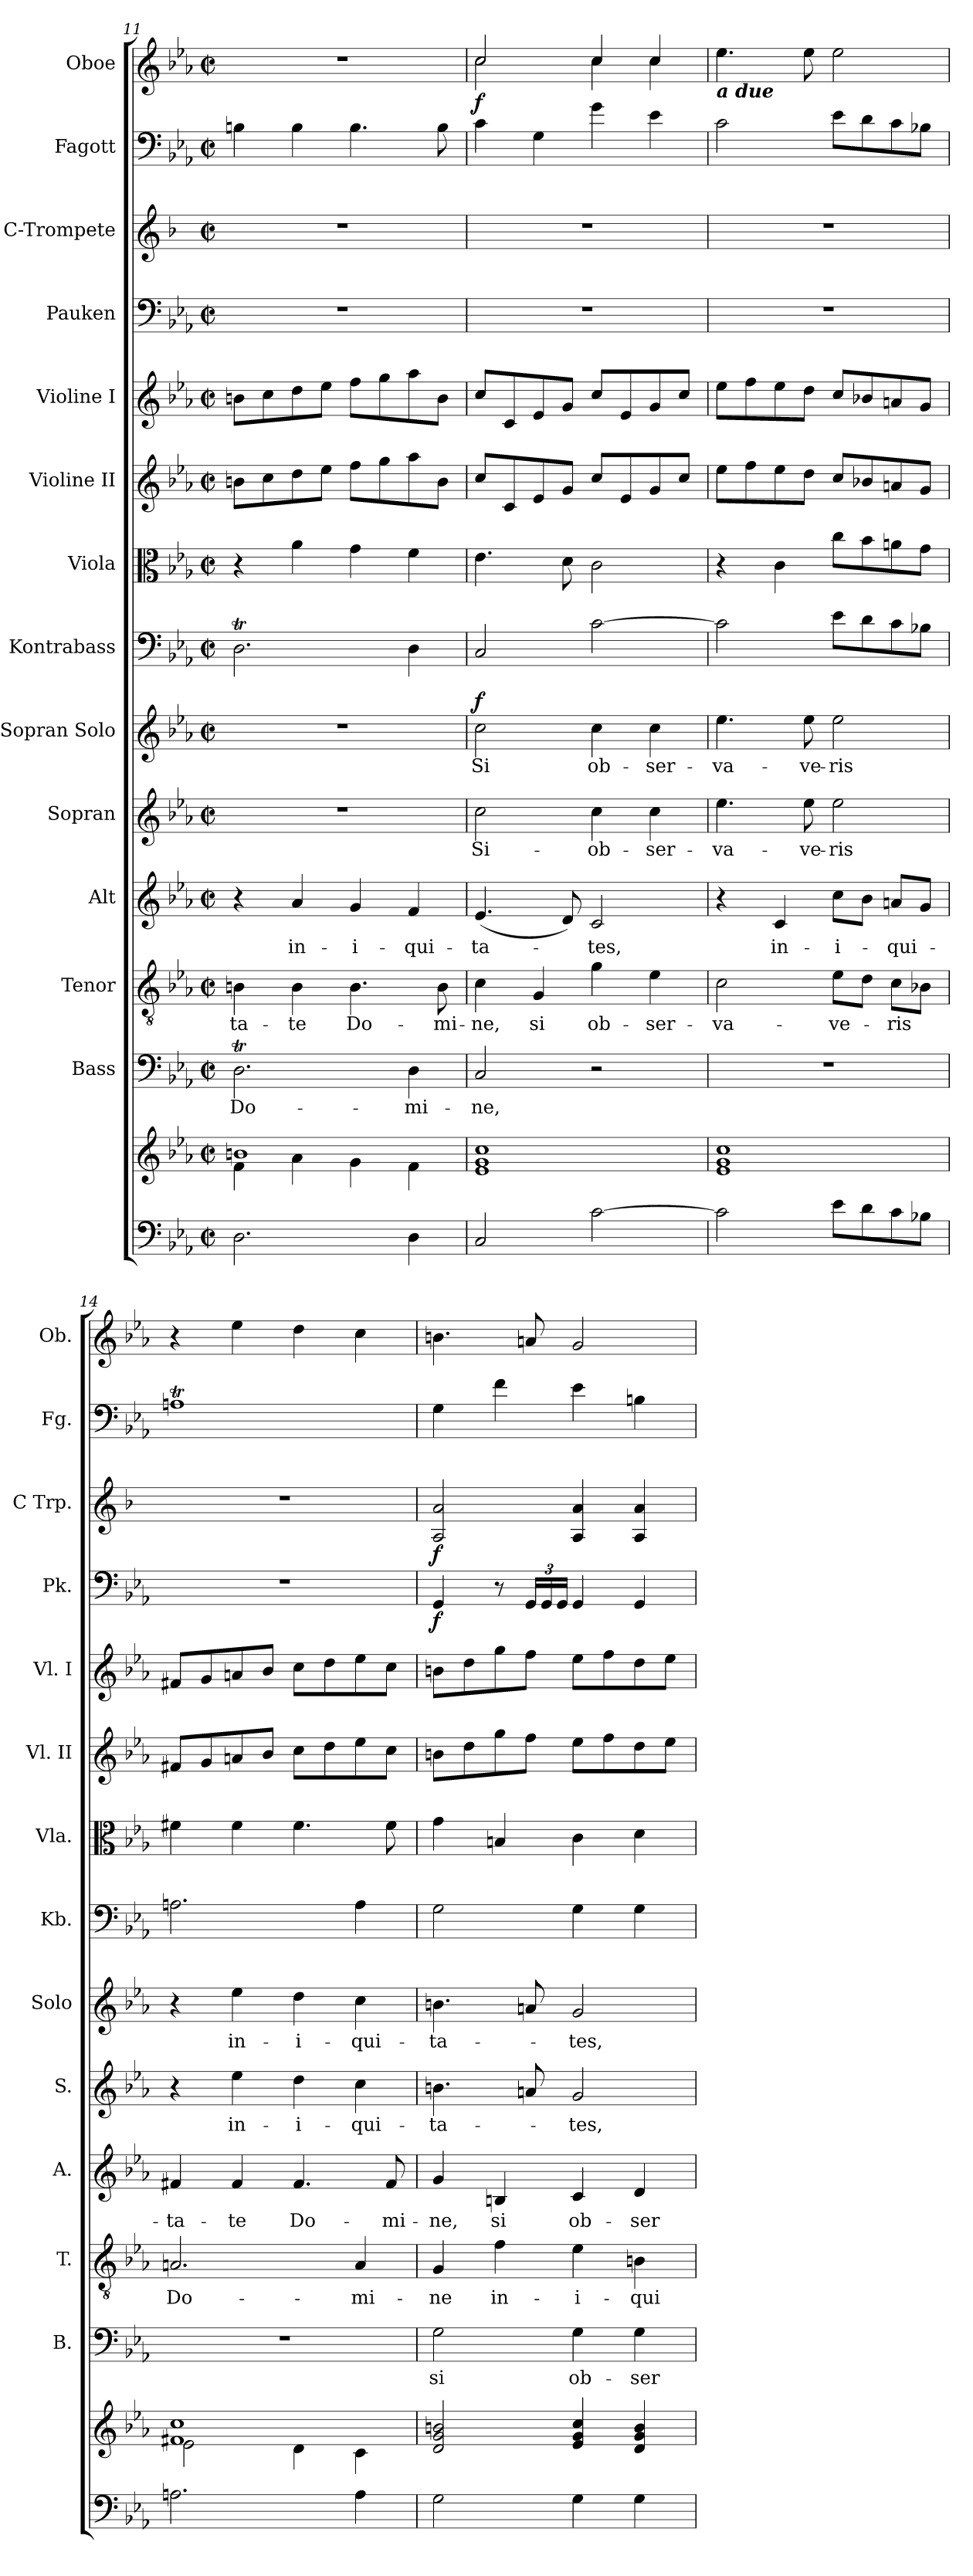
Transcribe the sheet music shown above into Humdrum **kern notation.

**kern	**kern	**kern	**text	**kern	**text	**kern	**text	**kern	**text	**kern	**text	**dynam	**kern	**kern	**kern	**kern	**kern	**dynam	**kern	**dynam	**kern	**kern	**dynam
*part14	*part14	*part13	*part13	*part12	*part12	*part11	*part11	*part10	*part10	*part9	*part9	*part9	*part8	*part7	*part6	*part5	*part4	*part4	*part3	*part3	*part2	*part1	*part1
*staff15	*staff14	*staff13	*staff13	*staff12	*staff12	*staff11	*staff11	*staff10	*staff10	*staff9	*staff9	*staff9	*staff8	*staff7	*staff6	*staff5	*staff4	*staff4	*staff3	*staff3	*staff2	*staff1	*staff1
*	*	*I"Bass	*	*I"Tenor	*	*I"Alt	*	*I"Sopran	*	*I"Sopran Solo	*	*	*I"Kontrabass	*I"Viola	*I"Violine II	*I"Violine I	*I"Pauken	*	*I"C-Trompete	*	*I"Fagott	*I"Oboe	*
*	*	*I'B.	*	*I'T.	*	*I'A.	*	*I'S.	*	*I'Solo	*	*	*I'Kb.	*I'Vla.	*I'Vl. II	*I'Vl. I	*I'Pk.	*	*I'C Trp.	*	*I'Fg.	*I'Ob.	*
!!LO:PB:g=z
*clefF4	*clefG2	*clefF4	*	*clefGv2	*	*clefG2	*	*clefG2	*	*clefG2	*	*	*clefF4	*clefC3	*clefG2	*clefG2	*clefF4	*	*clefG2	*	*clefF4	*clefG2	*
*	*	*	*	*	*	*	*	*	*	*	*	*	*ITrd7c12	*	*	*	*	*	*ITrd1c2	*	*	*	*
*k[b-e-a-]	*k[b-e-a-]	*k[b-e-a-]	*	*k[b-e-a-]	*	*k[b-e-a-]	*	*k[b-e-a-]	*	*k[b-e-a-]	*	*	*k[b-e-a-]	*k[b-e-a-]	*k[b-e-a-]	*k[b-e-a-]	*k[b-e-a-]	*	*k[b-e-a-]	*	*k[b-e-a-]	*k[b-e-a-]	*
*E-:	*E-:	*E-:	*	*E-:	*	*E-:	*	*E-:	*	*E-:	*	*	*E-:	*E-:	*E-:	*E-:	*E-:	*	*E-:	*	*E-:	*E-:	*
*M2/2	*M2/2	*M2/2	*	*M2/2	*	*M2/2	*	*M2/2	*	*M2/2	*	*	*M2/2	*M2/2	*M2/2	*M2/2	*M2/2	*	*M2/2	*	*M2/2	*M2/2	*
*met(c|)	*met(c|)	*met(c|)	*	*met(c|)	*	*met(c|)	*	*met(c|)	*	*met(c|)	*	*	*met(c|)	*met(c|)	*met(c|)	*met(c|)	*met(c|)	*	*met(c|)	*	*met(c|)	*met(c|)	*
=11	=11	=11	=11	=11	=11	=11	=11	=11	=11	=11	=11	=11	=11	=11	=11	=11	=11	=11	=11	=11	=11	=11	=11
*	*^	*	*	*	*	*	*	*	*	*	*	*	*	*	*	*	*	*	*	*	*	*	*
!	!	!	!	!LO:LY:b	!	!LO:LY:b	!	!	!	!	!	!	!	!	!	!	!	!	!	!	!	!	!	!
2.D\	1bn	4f\	2.Dt\	Do-	4Bn\	-ta-	4r	.	1r	.	1r	.	.	2.DDt\	4r	8bn\L	8bn\L	1r	.	1r	.	4Bn\	1r	.
.	.	.	.	.	.	.	.	.	.	.	.	.	.	.	.	8cc\	8cc\	.	.	.	.	.	.	.
!	!	!	!	!	!	!LO:LY:b	!	!LO:LY:b	!	!	!	!	!	!	!	!	!	!	!	!	!	!	!	!
.	.	4a-\	.	.	4B\	-te	4a-/	in-	.	.	.	.	.	.	4a-\	8dd\	8dd\	.	.	.	.	4B\	.	.
.	.	.	.	.	.	.	.	.	.	.	.	.	.	.	.	8ee-\J	8ee-\J	.	.	.	.	.	.	.
!	!	!	!	!	!	!LO:LY:b	!	!LO:LY:b	!	!	!	!	!	!	!	!	!	!	!	!	!	!	!	!
.	.	4g\	.	.	4.B\	Do-	4g/	-i-	.	.	.	.	.	.	4g\	8ff\L	8ff\L	.	.	.	.	4.B\	.	.
.	.	.	.	.	.	.	.	.	.	.	.	.	.	.	.	8gg\	8gg\	.	.	.	.	.	.	.
!	!	!	!	!LO:LY:b	!	!	!	!LO:LY:b	!	!	!	!	!	!	!	!	!	!	!	!	!	!	!	!
4D\	.	4f\	4D\	-mi-	.	.	4f/	-qui-	.	.	.	.	.	4DD\	4f\	8aa-\	8aa-\	.	.	.	.	.	.	.
!	!	!	!	!	!	!LO:LY:b	!	!	!	!	!	!	!	!	!	!	!	!	!	!	!	!	!	!
.	.	.	.	.	8B\	-mi-	.	.	.	.	.	.	.	.	.	8b\J	8b\J	.	.	.	.	8B\	.	.
*	*v	*v	*	*	*	*	*	*	*	*	*	*	*	*	*	*	*	*	*	*	*	*	*	*
=12	=12	=12	=12	=12	=12	=12	=12	=12	=12	=12	=12	=12	=12	=12	=12	=12	=12	=12	=12	=12	=12	=12	=12
!	!	!	!LO:LY:b	!	!LO:LY:b	!	!LO:LY:b	!	!LO:LY:b	!	!LO:LY:b	!LO:DY:a	!	!	!	!	!	!	!	!	!	!	!LO:DY:b
*	*	*	*	*	*	*	*	*	*	*	*	*	*	*	*	*	*	*	*	*	*	*^	*
2C/	1e- 1g 1cc	2C/	-ne,	4c\	-ne,	(<4.e-/	-ta-	2cc\	Si-	2cc\	Si	f	2CC/	4.e-\	8cc/L	8cc/L	1r	.	1r	.	4c\	2cc/	2cc\	f
.	.	.	.	.	.	.	.	.	.	.	.	.	.	.	8c/	8c/	.	.	.	.	.	.	.	.
!	!	!	!	!	!LO:LY:b	!	!	!	!	!	!	!	!	!	!	!	!	!	!	!	!	!	!	!
.	.	.	.	4G/	si	.	.	.	.	.	.	.	.	.	8e-/	8e-/	.	.	.	.	4G\	.	.	.
.	.	.	.	.	.	8d/)	.	.	.	.	.	.	.	8d\	8g/J	8g/J	.	.	.	.	.	.	.	.
!	!	!	!	!	!LO:LY:b	!	!LO:LY:b	!	!LO:LY:b	!	!LO:LY:b	!	!	!	!	!	!	!	!	!	!	!	!	!
[2c\	.	2r	.	4g\	ob-	2c/	-tes,	4cc\	-ob-	4cc\	ob-	.	[2C\	2c\	8cc/L	8cc/L	.	.	.	.	4g\	4cc/	4cc\	.
.	.	.	.	.	.	.	.	.	.	.	.	.	.	.	8e-/	8e-/	.	.	.	.	.	.	.	.
!	!	!	!	!	!LO:LY:b	!	!	!	!LO:LY:b	!	!LO:LY:b	!	!	!	!	!	!	!	!	!	!	!	!	!
.	.	.	.	4e-\	-ser-	.	.	4cc\	-ser-	4cc\	-ser-	.	.	.	8g/	8g/	.	.	.	.	4e-\	4cc/	4cc\	.
.	.	.	.	.	.	.	.	.	.	.	.	.	.	.	8cc/J	8cc/J	.	.	.	.	.	.	.	.
*	*	*	*	*	*	*	*	*	*	*	*	*	*	*	*	*	*	*	*	*	*	*v	*v	*
=13	=13	=13	=13	=13	=13	=13	=13	=13	=13	=13	=13	=13	=13	=13	=13	=13	=13	=13	=13	=13	=13	=13	=13
!	!	!	!	!	!	!	!	!	!	!	!	!	!	!	!	!	!	!	!	!	!	!LO:TX:b:Bi:t=a due	!
!	!	!	!	!	!LO:LY:b	!	!	!	!LO:LY:b	!	!LO:LY:b	!	!	!	!	!	!	!	!	!	!	!	!
2c\]	1e- 1g 1cc	1r	.	2c\	-va-	4r	.	4.ee-\	-va-	4.ee-\	-va-	.	2C\]	4r	8ee-\L	8ee-\L	1r	.	1r	.	2c\	4.ee-\	.
.	.	.	.	.	.	.	.	.	.	.	.	.	.	.	8ff\	8ff\	.	.	.	.	.	.	.
!	!	!	!	!	!	!	!LO:LY:b	!	!	!	!	!	!	!	!	!	!	!	!	!	!	!	!
.	.	.	.	.	.	4c/	in-	.	.	.	.	.	.	4c\	8ee-\	8ee-\	.	.	.	.	.	.	.
!	!	!	!	!	!	!	!	!	!LO:LY:b	!	!LO:LY:b	!	!	!	!	!	!	!	!	!	!	!	!
.	.	.	.	.	.	.	.	8ee-\	-ve-	8ee-\	-ve-	.	.	.	8dd\J	8dd\J	.	.	.	.	.	8ee-\	.
!	!	!	!	!	!LO:LY:b	!	!LO:LY:b	!	!LO:LY:b	!	!LO:LY:b	!	!	!	!	!	!	!	!	!	!	!	!
8e-\L	.	.	.	8e-\L	-ve-	8cc\L	-i-	2ee-\	-ris	2ee-\	-ris	.	8E-\L	8cc\L	8cc/L	8cc/L	.	.	.	.	8e-\L	2ee-\	.
8d\	.	.	.	8d\J	.	8b-\J	.	.	.	.	.	.	8D\	8b-\	8b-X/	8b-X/	.	.	.	.	8d\	.	.
!	!	!	!	!	!LO:LY:b	!	!LO:LY:b	!	!	!	!	!	!	!	!	!	!	!	!	!	!	!	!
8c\	.	.	.	8c\L	-ris	8an/L	-qui-	.	.	.	.	.	8C\	8an\	8an/	8an/	.	.	.	.	8c\	.	.
8B-X\J	.	.	.	8B-X\J	.	8g/J	.	.	.	.	.	.	8BB-X\J	8g\J	8g/J	8g/J	.	.	.	.	8B-X\J	.	.
=14	=14	=14	=14	=14	=14	=14	=14	=14	=14	=14	=14	=14	=14	=14	=14	=14	=14	=14	=14	=14	=14	=14	=14
*	*^	*	*	*	*	*	*	*	*	*	*	*	*	*	*	*	*	*	*	*	*	*	*
!	!	!	!	!	!	!LO:LY:b	!	!LO:LY:b	!	!	!	!	!	!	!	!	!	!	!	!	!	!	!	!
2.An\	1f#X 1cc	2e-\	1r	.	2.An/	Do-	4f#X/	-ta-	4r	.	4r	.	.	2.AAn\	4f#X\	8f#X/L	8f#X/L	1r	.	1r	.	1Ant	4r	.
.	.	.	.	.	.	.	.	.	.	.	.	.	.	.	.	8g/	8g/	.	.	.	.	.	.	.
!	!	!	!	!	!	!	!	!LO:LY:b	!	!LO:LY:b	!	!LO:LY:b	!	!	!	!	!	!	!	!	!	!	!	!
.	.	.	.	.	.	.	4f#/	-te	4ee-\	in-	4ee-\	in-	.	.	4f#\	8an/	8an/	.	.	.	.	.	4ee-\	.
.	.	.	.	.	.	.	.	.	.	.	.	.	.	.	.	8b-/J	8b-/J	.	.	.	.	.	.	.
!	!	!	!	!	!	!	!	!LO:LY:b	!	!LO:LY:b	!	!LO:LY:b	!	!	!	!	!	!	!	!	!	!	!	!
.	.	4d\	.	.	.	.	4.f#/	Do-	4dd\	-i-	4dd\	-i-	.	.	4.f#\	8cc\L	8cc\L	.	.	.	.	.	4dd\	.
.	.	.	.	.	.	.	.	.	.	.	.	.	.	.	.	8dd\	8dd\	.	.	.	.	.	.	.
!	!	!	!	!	!	!LO:LY:b	!	!	!	!LO:LY:b	!	!LO:LY:b	!	!	!	!	!	!	!	!	!	!	!	!
4A\	.	4c\	.	.	4A/	-mi-	.	.	4cc\	-qui-	4cc\	-qui-	.	4AA\	.	8ee-\	8ee-\	.	.	.	.	.	4cc\	.
!	!	!	!	!	!	!	!	!LO:LY:b	!	!	!	!	!	!	!	!	!	!	!	!	!	!	!	!
.	.	.	.	.	.	.	8f#/	-mi-	.	.	.	.	.	.	8f#\	8cc\J	8cc\J	.	.	.	.	.	.	.
*	*v	*v	*	*	*	*	*	*	*	*	*	*	*	*	*	*	*	*	*	*	*	*	*	*
=15	=15	=15	=15	=15	=15	=15	=15	=15	=15	=15	=15	=15	=15	=15	=15	=15	=15	=15	=15	=15	=15	=15	=15
!	!	!	!LO:LY:b	!	!LO:LY:b	!	!LO:LY:b	!	!LO:LY:b	!	!LO:LY:b	!	!	!	!	!	!	!LO:DY:b	!	!LO:DY:b	!	!	!
2G\	2d/ 2g/ 2bn/	2G\	si	4G/	-ne	4g/	-ne,	4.bn\	-ta-	4.bn\	-ta-	.	2GG\	4g\	8bn\L	8bn\L	4GG/	f	2G/ 2g/	f	4G\	4.bn\	.
.	.	.	.	.	.	.	.	.	.	.	.	.	.	.	8dd\	8dd\	.	.	.	.	.	.	.
!	!	!	!	!	!LO:LY:b	!	!LO:LY:b	!	!	!	!	!	!	!	!	!	!	!	!	!	!	!	!
.	.	.	.	4f\	in-	4Bn/	si	.	.	.	.	.	.	4Bn/	8gg\	8gg\	8r	.	.	.	4f\	.	.
.	.	.	.	.	.	.	.	8an/	.	8an/	.	.	.	.	8ff\J	8ff\J	24GG/LL	.	.	.	.	8an/	.
.	.	.	.	.	.	.	.	.	.	.	.	.	.	.	.	.	24GG/	.	.	.	.	.	.
.	.	.	.	.	.	.	.	.	.	.	.	.	.	.	.	.	24GG/JJ	.	.	.	.	.	.
!	!	!	!LO:LY:b	!	!LO:LY:b	!	!LO:LY:b	!	!LO:LY:b	!	!LO:LY:b	!	!	!	!	!	!	!	!	!	!	!	!
4G\	4e-/ 4g/ 4cc/	4G\	ob-	4e-\	-i-	4c/	ob-	2g/	-tes,	2g/	-tes,	.	4GG\	4c\	8ee-\L	8ee-\L	4GG/	.	4G/ 4g/	.	4e-\	2g/	.
.	.	.	.	.	.	.	.	.	.	.	.	.	.	.	8ff\	8ff\	.	.	.	.	.	.	.
!	!	!	!LO:LY:b	!	!LO:LY:b	!	!LO:LY:b	!	!	!	!	!	!	!	!	!	!	!	!	!	!	!	!
4G\	4d/ 4g/ 4b/	4G\	-ser-	4Bn\	-qui-	4d/	-ser-	.	.	.	.	.	4GG\	4d\	8dd\	8dd\	4GG/	.	4G/ 4g/	.	4Bn\	.	.
.	.	.	.	.	.	.	.	.	.	.	.	.	.	.	8ee-\J	8ee-\J	.	.	.	.	.	.	.
=	=	=	=	=	=	=	=	=	=	=	=	=	=	=	=	=	=	=	=	=	=	=	=
*-	*-	*-	*-	*-	*-	*-	*-	*-	*-	*-	*-	*-	*-	*-	*-	*-	*-	*-	*-	*-	*-	*-	*-
